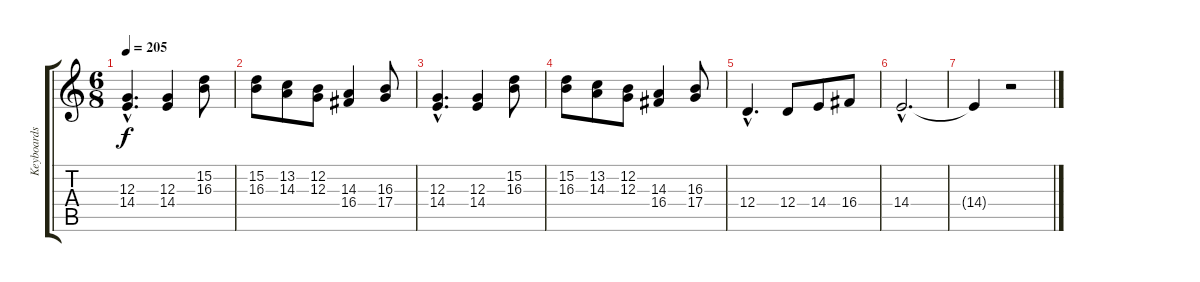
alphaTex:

\track ("Keyboards" "Keyboards") {instrument pad8sweep}
\staff {score tabs}
\tuning (E4 B3 G3 D3 A2 E2) {hide}
\ts (6 8)
\tempo 205
\clef g2
\ks c
(12.3{hac} 14.4{hac}).4{d dy f} (12.3 14.4).4 (15.2 16.3).8 |
(15.2 16.3).8 (13.2 14.3).8 (12.2 12.3).8 (14.3 16.4).4 (16.3 17.4).8 |
(12.3{hac} 14.4{hac}).4{d} (12.3 14.4).4 (15.2 16.3).8 |
(15.2 16.3).8 (13.2 14.3).8 (12.2 12.3).8 (14.3 16.4).4 (16.3 17.4).8 |
12.4{hac}.4{d} 12.4.8 14.4.8 16.4.8 |
14.4{hac}.2{d} |
14.4{t}.4 r.2
